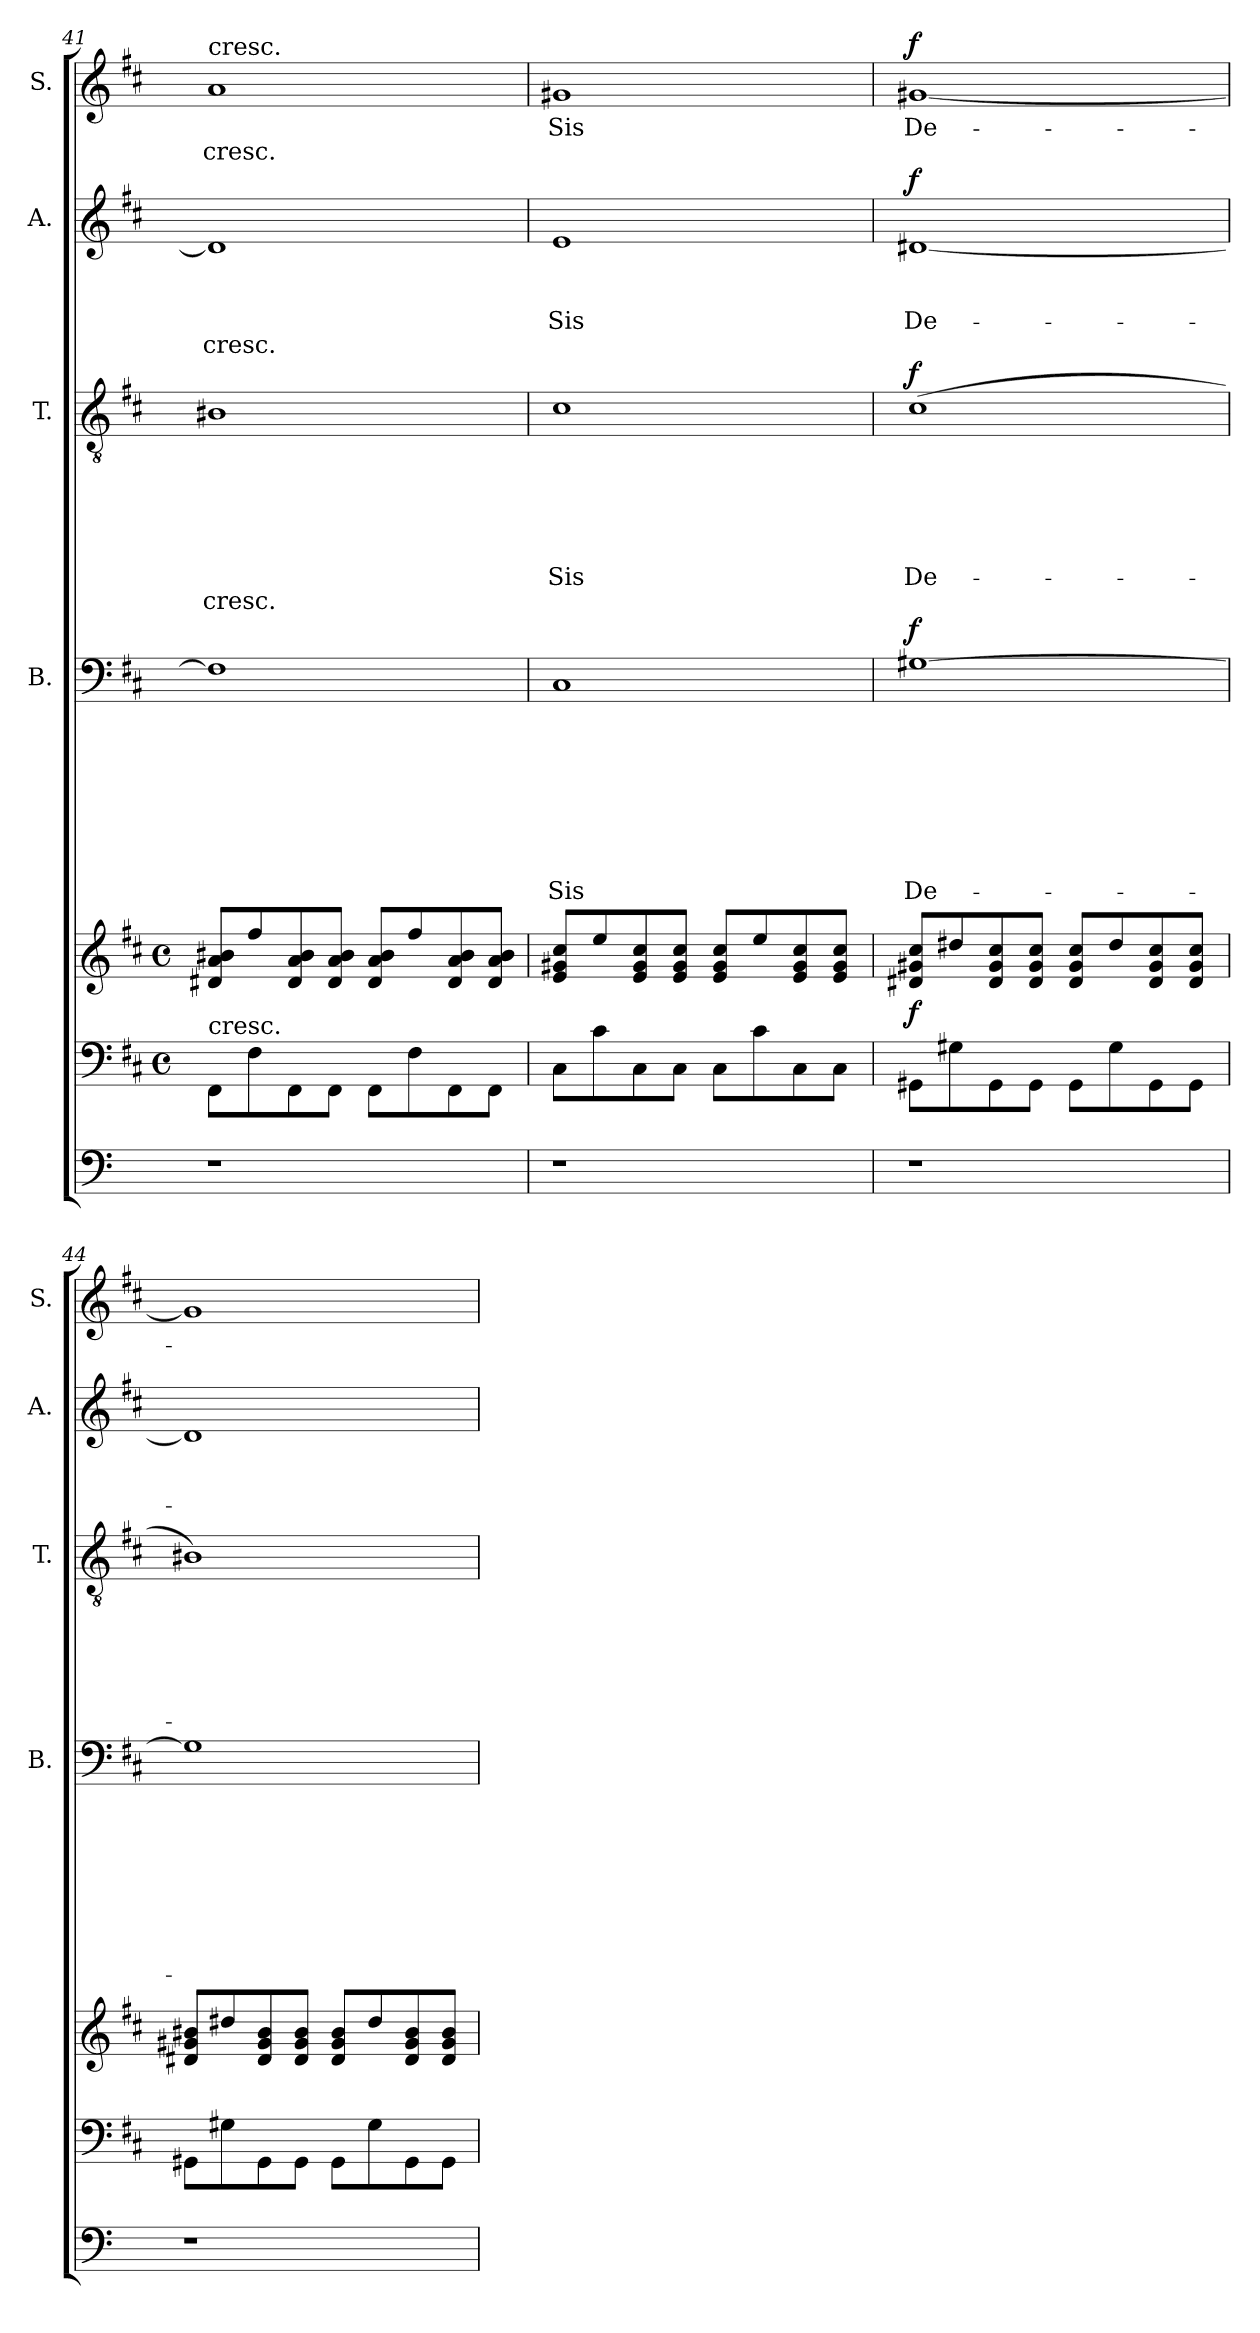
**kern	**kern	**kern	**dynam	**kern	**text	**text	**text	**text	**text	**text	**text	**text	**dynam	**kern	**text	**text	**text	**text	**text	**text	**text	**dynam	**kern	**text	**text	**text	**text	**dynam	**kern	**text	**text	**dynam
*part7	*part6	*part5	*part5	*part4	*part4	*part4	*part4	*part4	*part4	*part4	*part4	*part4	*part4	*part3	*part3	*part3	*part3	*part3	*part3	*part3	*part3	*part3	*part2	*part2	*part2	*part2	*part2	*part2	*part1	*part1	*part1	*part1
*staff7	*staff6	*staff5	*staff5	*staff4	*staff4	*staff4	*staff4	*staff4	*staff4	*staff4	*staff4	*staff4	*staff4	*staff3	*staff3	*staff3	*staff3	*staff3	*staff3	*staff3	*staff3	*staff3	*staff2	*staff2	*staff2	*staff2	*staff2	*staff2	*staff1	*staff1	*staff1	*staff1
*	*	*	*	*I"B.	*	*	*	*	*	*	*	*	*	*I"T.	*	*	*	*	*	*	*	*	*I"A.	*	*	*	*	*	*I"S.	*	*	*
*	*	*	*	*I'B.	*	*	*	*	*	*	*	*	*	*I'T.	*	*	*	*	*	*	*	*	*I'A.	*	*	*	*	*	*I'S.	*	*	*
!!LO:LB:g=z
*clefF4	*clefF4	*clefG2	*	*clefF4	*	*	*	*	*	*	*	*	*	*clefGv2	*	*	*	*	*	*	*	*	*clefG2	*	*	*	*	*	*clefG2	*	*	*
*	*ITrd1c2	*ITrd1c2	*	*ITrd1c2	*	*	*	*	*	*	*	*	*	*ITrd1c2	*	*	*	*	*	*	*	*	*ITrd1c2	*	*	*	*	*	*ITrd1c2	*	*	*
*k[]	*k[]	*k[]	*	*k[]	*	*	*	*	*	*	*	*	*	*k[]	*	*	*	*	*	*	*	*	*k[]	*	*	*	*	*	*k[]	*	*	*
*C:	*C:	*C:	*	*C:	*	*	*	*	*	*	*	*	*	*C:	*	*	*	*	*	*	*	*	*C:	*	*	*	*	*	*C:	*	*	*
*	*M4/4	*M4/4	*	*	*	*	*	*	*	*	*	*	*	*	*	*	*	*	*	*	*	*	*	*	*	*	*	*	*	*	*	*
*	*met(c)	*met(c)	*	*	*	*	*	*	*	*	*	*	*	*	*	*	*	*	*	*	*	*	*	*	*	*	*	*	*	*	*	*
=41	=41	=41	=41	=41	=41	=41	=41	=41	=41	=41	=41	=41	=41	=41	=41	=41	=41	=41	=41	=41	=41	=41	=41	=41	=41	=41	=41	=41	=41	=41	=41	=41
!	!	!	!	!	!	!	!	!	!	!	!	!	!	!	!	!	!	!	!	!	!	!	!	!	!	!	!	!	!LO:TX:a:t=cresc.	!	!	!
!	!LO:TX:a:t=cresc.	!	!	!	!	!	!	!	!	!	!	!	!	!	!	!	!	!	!	!	!	!	!	!	!	!	!	!	!	!	!	!
!	!	!	!	!	!	!	!	!	!	!	!	!	!	!	!	!	!	!	!	!	!LO:LY:b:rj	!	!	!	!	!	!LO:LY:b:rj	!	!	!	!LO:LY:b:rj	!
1r	8EE\L	8c#X/ 8g/ 8a#X/L	.	1E]	.	.	.	.	.	.	.	.	.	1A#X	.	.	.	.	.	.	cresc.	.	1c#i]	.	.	.	-cresc.	.	1g	.	cresc.	.
.	8E\	8ee/	.	.	.	.	.	.	.	.	.	.	.	.	.	.	.	.	.	.	.	.	.	.	.	.	.	.	.	.	.	.
.	8EE\	8c#/ 8g/ 8a#/	.	.	.	.	.	.	.	.	.	.	.	.	.	.	.	.	.	.	.	.	.	.	.	.	.	.	.	.	.	.
.	8EE\J	8c#/ 8g/ 8a#/J	.	.	.	.	.	.	.	.	.	.	.	.	.	.	.	.	.	.	.	.	.	.	.	.	.	.	.	.	.	.
.	8EE\L	8c#/ 8g/ 8a#/L	.	.	.	.	.	.	.	.	.	.	.	.	.	.	.	.	.	.	.	.	.	.	.	.	.	.	.	.	.	.
.	8E\	8ee/	.	.	.	.	.	.	.	.	.	.	.	.	.	.	.	.	.	.	.	.	.	.	.	.	.	.	.	.	.	.
.	8EE\	8c#/ 8g/ 8a#/	.	.	.	.	.	.	.	.	.	.	.	.	.	.	.	.	.	.	.	.	.	.	.	.	.	.	.	.	.	.
.	8EE\J	8c#/ 8g/ 8a#/J	.	.	.	.	.	.	.	.	.	.	.	.	.	.	.	.	.	.	.	.	.	.	.	.	.	.	.	.	.	.
=42	=42	=42	=42	=42	=42	=42	=42	=42	=42	=42	=42	=42	=42	=42	=42	=42	=42	=42	=42	=42	=42	=42	=42	=42	=42	=42	=42	=42	=42	=42	=42	=42
!	!	!	!	!	!	!	!	!	!	!	!	!LO:LY:b	!	!	!	!	!	!	!	!LO:LY:b	!	!	!	!	!	!LO:LY:b	!	!	!	!LO:LY:b	!	!
1r	8BB\L	8d/ 8f#X/ 8b/L	.	1BB	.	.	.	.	.	.	.	-Sis	.	1B	.	.	.	.	.	-Sis	.	.	1d	.	.	-Sis	.	.	1f#X	-Sis	.	.
.	8B\	8dd/	.	.	.	.	.	.	.	.	.	.	.	.	.	.	.	.	.	.	.	.	.	.	.	.	.	.	.	.	.	.
.	8BB\	8d/ 8f#/ 8b/	.	.	.	.	.	.	.	.	.	.	.	.	.	.	.	.	.	.	.	.	.	.	.	.	.	.	.	.	.	.
.	8BB\J	8d/ 8f#/ 8b/J	.	.	.	.	.	.	.	.	.	.	.	.	.	.	.	.	.	.	.	.	.	.	.	.	.	.	.	.	.	.
.	8BB\L	8d/ 8f#/ 8b/L	.	.	.	.	.	.	.	.	.	.	.	.	.	.	.	.	.	.	.	.	.	.	.	.	.	.	.	.	.	.
.	8B\	8dd/	.	.	.	.	.	.	.	.	.	.	.	.	.	.	.	.	.	.	.	.	.	.	.	.	.	.	.	.	.	.
.	8BB\	8d/ 8f#/ 8b/	.	.	.	.	.	.	.	.	.	.	.	.	.	.	.	.	.	.	.	.	.	.	.	.	.	.	.	.	.	.
.	8BB\J	8d/ 8f#/ 8b/J	.	.	.	.	.	.	.	.	.	.	.	.	.	.	.	.	.	.	.	.	.	.	.	.	.	.	.	.	.	.
=43	=43	=43	=43	=43	=43	=43	=43	=43	=43	=43	=43	=43	=43	=43	=43	=43	=43	=43	=43	=43	=43	=43	=43	=43	=43	=43	=43	=43	=43	=43	=43	=43
!	!	!	!LO:DY:b	!	!	!	!	!	!	!	!	!LO:LY:b	!LO:DY:a	!	!	!	!	!	!	!LO:LY:b	!	!LO:DY:a	!	!	!	!LO:LY:b	!	!LO:DY:a	!	!LO:LY:b	!	!LO:DY:a
1r	8FF#X\L	8c#X/ 8f#X/ 8b/L	f	[>1F#X	.	.	.	.	.	.	.	De-	f	(>1B	.	.	.	.	.	De-	.	f	[<1c#X	.	.	De-	.	f	[<1f#X	De-	.	f
.	8F#X\	8cc#X/	.	.	.	.	.	.	.	.	.	.	.	.	.	.	.	.	.	.	.	.	.	.	.	.	.	.	.	.	.	.
.	8FF#\	8c#/ 8f#/ 8b/	.	.	.	.	.	.	.	.	.	.	.	.	.	.	.	.	.	.	.	.	.	.	.	.	.	.	.	.	.	.
.	8FF#\J	8c#/ 8f#/ 8b/J	.	.	.	.	.	.	.	.	.	.	.	.	.	.	.	.	.	.	.	.	.	.	.	.	.	.	.	.	.	.
.	8FF#\L	8c#/ 8f#/ 8b/L	.	.	.	.	.	.	.	.	.	.	.	.	.	.	.	.	.	.	.	.	.	.	.	.	.	.	.	.	.	.
.	8F#\	8cc#/	.	.	.	.	.	.	.	.	.	.	.	.	.	.	.	.	.	.	.	.	.	.	.	.	.	.	.	.	.	.
.	8FF#\	8c#/ 8f#/ 8b/	.	.	.	.	.	.	.	.	.	.	.	.	.	.	.	.	.	.	.	.	.	.	.	.	.	.	.	.	.	.
.	8FF#\J	8c#/ 8f#/ 8b/J	.	.	.	.	.	.	.	.	.	.	.	.	.	.	.	.	.	.	.	.	.	.	.	.	.	.	.	.	.	.
=44	=44	=44	=44	=44	=44	=44	=44	=44	=44	=44	=44	=44	=44	=44	=44	=44	=44	=44	=44	=44	=44	=44	=44	=44	=44	=44	=44	=44	=44	=44	=44	=44
1r	8FF#X\L	8c#X/ 8f#X/ 8a#X/L	.	1F#]	.	.	.	.	.	.	.	.	.	1A#X)	.	.	.	.	.	.	.	.	1c#]	.	.	.	.	.	1f#]	.	.	.
.	8F#X\	8cc#X/	.	.	.	.	.	.	.	.	.	.	.	.	.	.	.	.	.	.	.	.	.	.	.	.	.	.	.	.	.	.
.	8FF#\	8c#/ 8f#/ 8a#/	.	.	.	.	.	.	.	.	.	.	.	.	.	.	.	.	.	.	.	.	.	.	.	.	.	.	.	.	.	.
.	8FF#\J	8c#/ 8f#/ 8a#/J	.	.	.	.	.	.	.	.	.	.	.	.	.	.	.	.	.	.	.	.	.	.	.	.	.	.	.	.	.	.
.	8FF#\L	8c#/ 8f#/ 8a#/L	.	.	.	.	.	.	.	.	.	.	.	.	.	.	.	.	.	.	.	.	.	.	.	.	.	.	.	.	.	.
.	8F#\	8cc#/	.	.	.	.	.	.	.	.	.	.	.	.	.	.	.	.	.	.	.	.	.	.	.	.	.	.	.	.	.	.
.	8FF#\	8c#/ 8f#/ 8a#/	.	.	.	.	.	.	.	.	.	.	.	.	.	.	.	.	.	.	.	.	.	.	.	.	.	.	.	.	.	.
.	8FF#\J	8c#/ 8f#/ 8a#/J	.	.	.	.	.	.	.	.	.	.	.	.	.	.	.	.	.	.	.	.	.	.	.	.	.	.	.	.	.	.
=	=	=	=	=	=	=	=	=	=	=	=	=	=	=	=	=	=	=	=	=	=	=	=	=	=	=	=	=	=	=	=	=
*-	*-	*-	*-	*-	*-	*-	*-	*-	*-	*-	*-	*-	*-	*-	*-	*-	*-	*-	*-	*-	*-	*-	*-	*-	*-	*-	*-	*-	*-	*-	*-	*-
